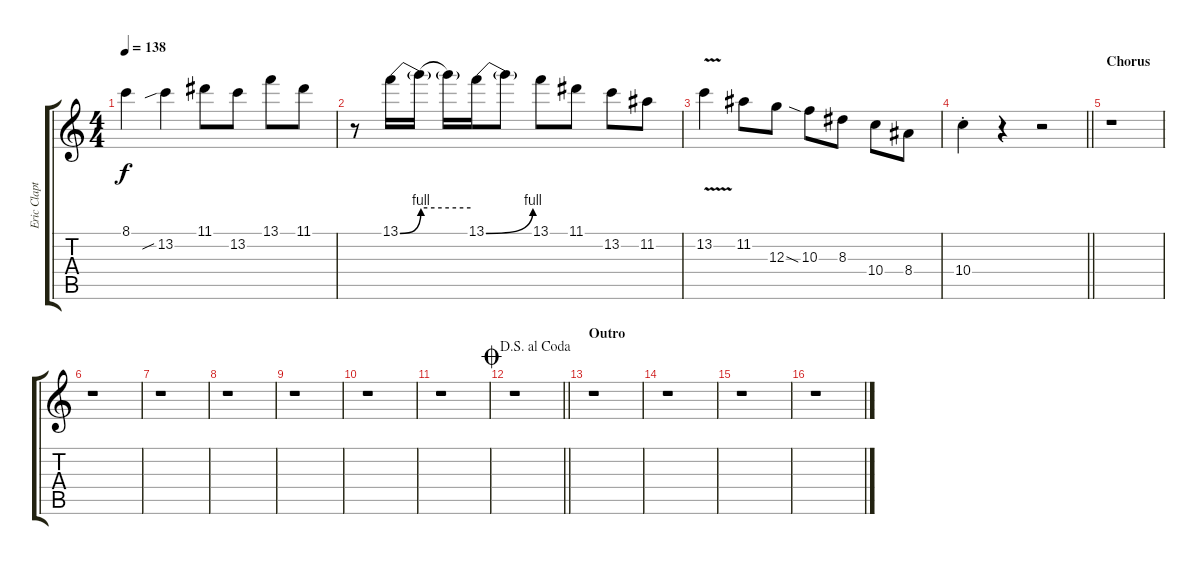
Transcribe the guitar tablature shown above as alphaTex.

\track ("Eric Clapton - Electric Guitar" "Eric Clapt") {instrument distortionguitar}
\staff {score tabs}
\tuning (E4 B3 G3 D3 A2 E2) {hide}
\ts (4 4)
\tempo 138
\clef g2
\ks c
8.1.4{dy f} 13.2{sib}.4 11.1.8 13.2.8 13.1.8 11.1.8 |
r.8 13.1{be (bend 0 0 60 4)}.16 13.1{be (hold 0 4 60 4) t}.16 13.1{t}.16 13.1{be (bend 0 0 60 4)}.16 13.1{t}.8 13.1.8 11.1.8 13.2.8 11.2.8 |
13.2{v}.4 11.2.8 12.3.8 10.3{sia}.8 8.3.8 10.4.8 8.4.8 |
\barLineRight lightlight
10.4{st}.4 r.4 r.2 |
\section ("" "Chorus")
r.1 |
r.1 |
r.1 |
r.1 |
r.1 |
r.1 |
r.1 |
\jump coda
\jump dalsegnoalcoda
\barLineRight lightlight
r.1 |
\section ("" "Outro")
r.1 |
r.1 |
r.1 |
r.1
